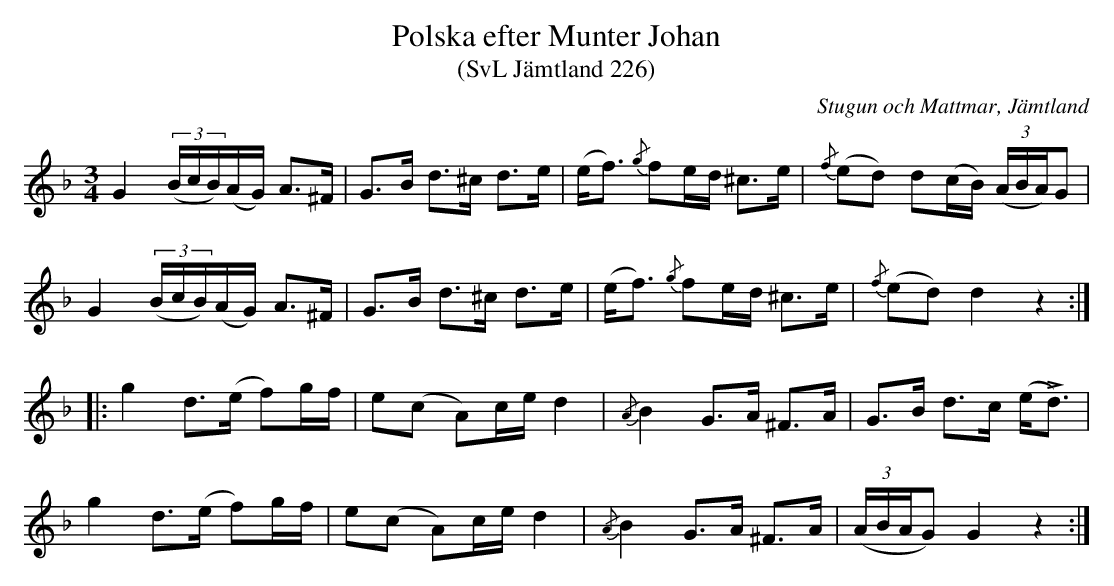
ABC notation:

X:1
T:Polska efter Munter Johan
T:(SvL Jämtland 226)
O:Stugun och Mattmar, Jämtland
M:3/4
L:1/8
K:Gdor
G2 (3(B/c/B/)(A/G/) A>^F|G>B d>^c d>e|(e<f) {/g}fe/d/ ^c>e|{/f}(ed) d(c/B/) (3(A/B/A/)G|
G2 (3(B/c/B/)(A/G/) A>^F|G>B d>^c d>e|(e<f) {/g}fe/d/ ^c>e|{/f}(ed) d2 z2:|
|:g2 d>(e f)g/f/|e(c A)c/e/ d2|{/A}B2 G>A ^F>A|G>B d>c (e<Ld)|
g2 d>(e f)g/f/|e(c A)c/e/ d2|{/A}B2 G>A ^F>A|(3(A/B/A/G) G2 z2:|
